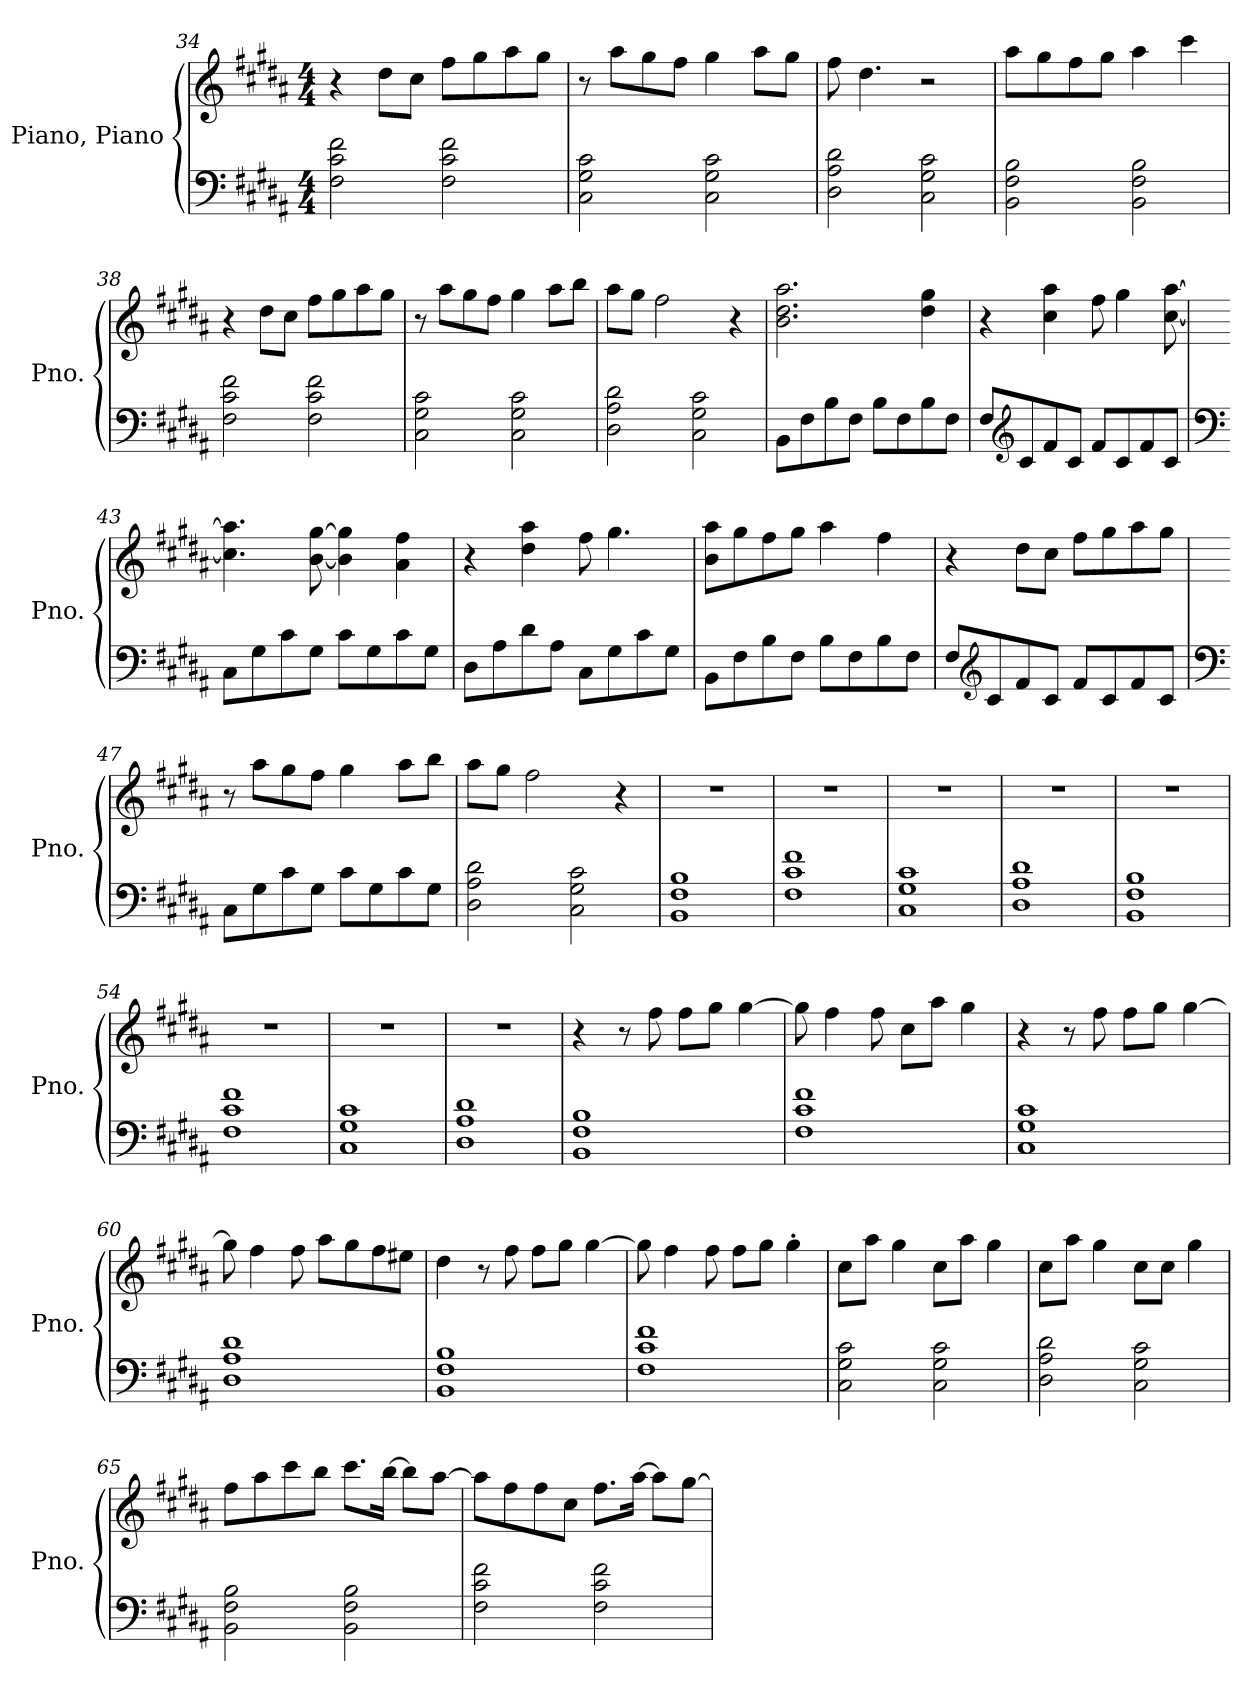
**kern	**kern
*part1	*part1
*staff2	*staff1
*I"Piano, Piano	*
*I'Pno.	*
*clefF4	*clefG2
*k[f#c#g#d#a#]	*k[f#c#g#d#a#]
*M4/4	*M4/4
=34	=34
2F#\ 2c#\ 2f#\	4r
.	8dd#\L
.	8cc#\J
2F#\ 2c#\ 2f#\	8ff#\L
.	8gg#\
.	8aa#\
.	8gg#\J
!!LO:PB:g=z
=35	=35
2C#\ 2G#\ 2c#\	8r
.	8aa#\L
.	8gg#\
.	8ff#\J
2C#\ 2G#\ 2c#\	4gg#\
.	8aa#\L
.	8gg#\J
=36	=36
2D#\ 2A#\ 2d#\	8ff#\
.	4.dd#\
2C#\ 2G#\ 2c#\	2r
=37	=37
2BB\ 2F#\ 2B\	8aa#\L
.	8gg#\
.	8ff#\
.	8gg#\J
2BB\ 2F#\ 2B\	4aa#\
.	4ccc#\
=38	=38
2F#\ 2c#\ 2f#\	4r
.	8dd#\L
.	8cc#\J
2F#\ 2c#\ 2f#\	8ff#\L
.	8gg#\
.	8aa#\
.	8gg#\J
=39	=39
2C#\ 2G#\ 2c#\	8r
.	8aa#\L
.	8gg#\
.	8ff#\J
2C#\ 2G#\ 2c#\	4gg#\
.	8aa#\L
.	8bb\J
=40	=40
2D#\ 2A#\ 2d#\	8aa#\L
.	8gg#\J
.	2ff#\
2C#\ 2G#\ 2c#\	.
.	4r
!!LO:LB:g=z
=41	=41
8BB\L	2.b\ 2.dd#\ 2.aa#\
8F#\	.
8B\	.
8F#\J	.
8B\L	.
8F#\	.
8B\	4dd#\ 4gg#\
8F#\J	.
=42	=42
8F#/L	4r
*clefG2	*
8c#/	.
8f#/	4cc#\ 4aa#\
8c#/J	.
8f#/L	8ff#\
8c#/	4gg#\
8f#/	.
8c#/J	[8cc#\ [8aa#\
=43	=43
*clefF4	*
8C#\L	4.cc#\] 4.aa#\]
8G#\	.
8c#\	.
8G#\J	[8b\ [8gg#\
8c#\L	4b\] 4gg#\]
8G#\	.
8c#\	4a#\ 4ff#\
8G#\J	.
=44	=44
8D#\L	4r
8A#\	.
8d#\	4dd#\ 4aa#\
8A#\J	.
8C#\L	8ff#\
8G#\	4.gg#\
8c#\	.
8G#\J	.
!!LO:LB:g=z
=45	=45
8BB\L	8b\ 8aa#\L
8F#\	8gg#\
8B\	8ff#\
8F#\J	8gg#\J
8B\L	4aa#\
8F#\	.
8B\	4ff#\
8F#\J	.
=46	=46
8F#/L	4r
*clefG2	*
8c#/	.
8f#/	8dd#\L
8c#/J	8cc#\J
8f#/L	8ff#\L
8c#/	8gg#\
8f#/	8aa#\
8c#/J	8gg#\J
=47	=47
*clefF4	*
8C#\L	8r
8G#\	8aa#\L
8c#\	8gg#\
8G#\J	8ff#\J
8c#\L	4gg#\
8G#\	.
8c#\	8aa#\L
8G#\J	8bb\J
=48	=48
2D#\ 2A#\ 2d#\	8aa#\L
.	8gg#\J
.	2ff#\
2C#\ 2G#\ 2c#\	.
.	4r
=49	=49
1BB 1F# 1B	1r
=50	=50
1F# 1c# 1f#	1r
!!LO:LB:g=z
=51	=51
1C# 1G# 1c#	1r
=52	=52
1D# 1A# 1d#	1r
=53	=53
1BB 1F# 1B	1r
=54	=54
1F# 1c# 1f#	1r
=55	=55
1C# 1G# 1c#	1r
=56	=56
1D# 1A# 1d#	1r
=57	=57
1BB 1F# 1B	4r
.	8r
.	8ff#\
.	8ff#\L
.	8gg#\J
.	[4gg#\
=58	=58
1F# 1c# 1f#	8gg#\]
.	4ff#\
.	8ff#\
.	8cc#\L
.	8aa#\J
.	4gg#\
=59	=59
1C# 1G# 1c#	4r
.	8r
.	8ff#\
.	8ff#\L
.	8gg#\J
.	[4gg#\
!!LO:LB:g=z
=60	=60
1D# 1A# 1d#	8gg#\]
.	4ff#\
.	8ff#\
.	8aa#\L
.	8gg#\
.	8ff#\
.	8ee#X\J
=61	=61
1BB 1F# 1B	4dd#\
.	8r
.	8ff#\
.	8ff#\L
.	8gg#\J
.	[4gg#\
=62	=62
1F# 1c# 1f#	8gg#\]
.	4ff#\
.	8ff#\
.	8ff#\L
.	8gg#\J
.	4gg#'\
=63	=63
2C#\ 2G#\ 2c#\	8cc#\L
.	8aa#\J
.	4gg#\
2C#\ 2G#\ 2c#\	8cc#\L
.	8aa#\J
.	4gg#\
=64	=64
2D#\ 2A#\ 2d#\	8cc#\L
.	8aa#\J
.	4gg#\
2C#\ 2G#\ 2c#\	8cc#\L
.	8cc#\J
.	4gg#\
!!LO:LB:g=z
=65	=65
2BB\ 2F#\ 2B\	8ff#\L
.	8aa#\
.	8ccc#\
.	8bb\J
2BB\ 2F#\ 2B\	8.ccc#\L
.	[16bb\Jk
.	8bb\L]
.	[8aa#\J
=66	=66
2F#\ 2c#\ 2f#\	8aa#\L]
.	8ff#\
.	8ff#\
.	8cc#\J
2F#\ 2c#\ 2f#\	8.ff#\L
.	[16aa#\Jk
.	8aa#\L]
.	[8gg#\J
=	=
*-	*-
